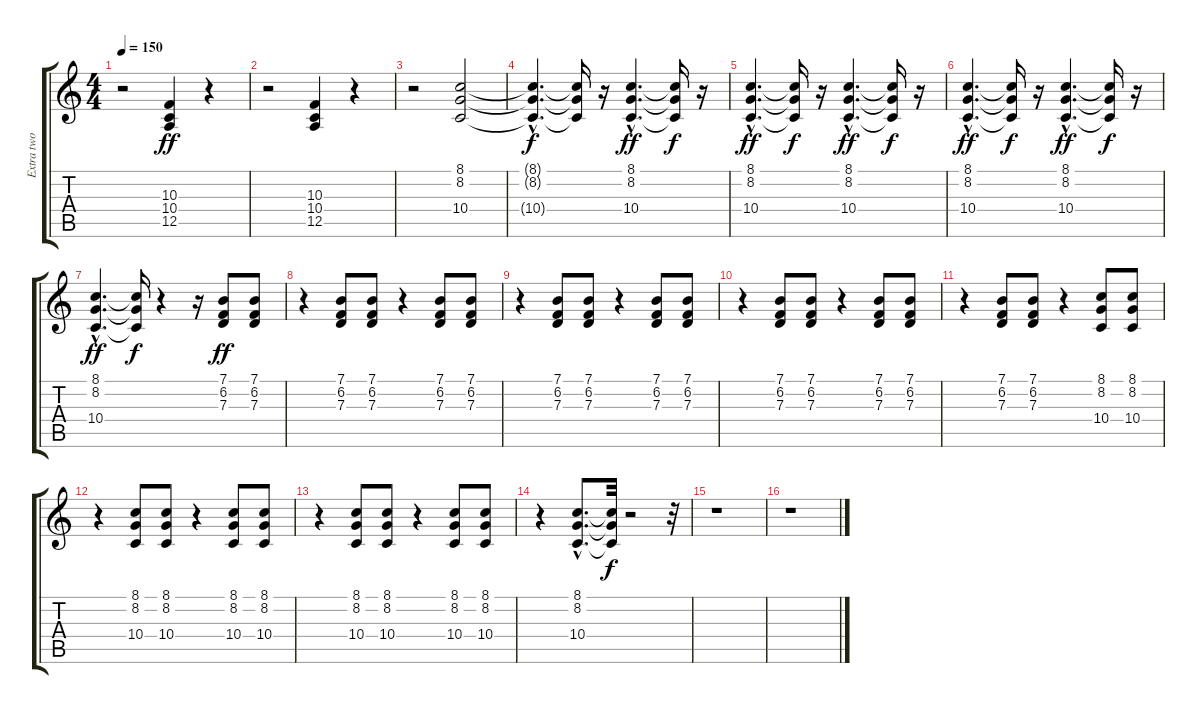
\track ("Extra two" "Extra two") {instrument vibraphone}
\staff {score tabs}
\tuning (E4 B3 G3 D3 A2 E2) {hide}
\ts (4 4)
\tempo 150
\clef g2
\ks c
r.2{dy ff} (10.3 10.4 12.5).4 r.4 |
r.2 (10.3 10.4 12.5).4 r.4 |
r.2 (8.1 8.2 10.4).2 |
(8.1{hac t} 8.2{hac t} 10.4{hac t}).4{d dy f} (8.1{t} 8.2{t} 10.4{t}).16 r.16 (8.1{hac} 8.2{hac} 10.4{hac}).4{d dy ff} (8.1{t} 8.2{t} 10.4{t}).16{dy f} r.16 |
(8.1{hac} 8.2{hac} 10.4{hac}).4{d dy ff} (8.1{t} 8.2{t} 10.4{t}).16{dy f} r.16 (8.1{hac} 8.2{hac} 10.4{hac}).4{d dy ff} (8.1{t} 8.2{t} 10.4{t}).16{dy f} r.16 |
(8.1{hac} 8.2{hac} 10.4{hac}).4{d dy ff} (8.1{t} 8.2{t} 10.4{t}).16{dy f} r.16 (8.1{hac} 8.2{hac} 10.4{hac}).4{d dy ff} (8.1{t} 8.2{t} 10.4{t}).16{dy f} r.16 |
(8.1{hac} 8.2{hac} 10.4{hac}).4{d dy ff} (8.1{t} 8.2{t} 10.4{t}).16{dy f} r.4 r.16 (7.1 6.2 7.3).8{dy ff} (7.1 6.2 7.3).8 |
r.4 (7.1 6.2 7.3).8 (7.1 6.2 7.3).8 r.4 (7.1 6.2 7.3).8 (7.1 6.2 7.3).8 |
r.4 (7.1 6.2 7.3).8 (7.1 6.2 7.3).8 r.4 (7.1 6.2 7.3).8 (7.1 6.2 7.3).8 |
r.4 (7.1 6.2 7.3).8 (7.1 6.2 7.3).8 r.4 (7.1 6.2 7.3).8 (7.1 6.2 7.3).8 |
r.4 (7.1 6.2 7.3).8 (7.1 6.2 7.3).8 r.4 (8.1 8.2 10.4).8 (8.1 8.2 10.4).8 |
r.4 (8.1 8.2 10.4).8 (8.1 8.2 10.4).8 r.4 (8.1 8.2 10.4).8 (8.1 8.2 10.4).8 |
r.4 (8.1 8.2 10.4).8 (8.1 8.2 10.4).8 r.4 (8.1 8.2 10.4).8 (8.1 8.2 10.4).8 |
r.4 (8.1{hac} 8.2{hac} 10.4{hac}).8{d} (8.1{t} 8.2{t} 10.4{t}).32{dy f} r.2 r.32 |
r.1 |
r.1
